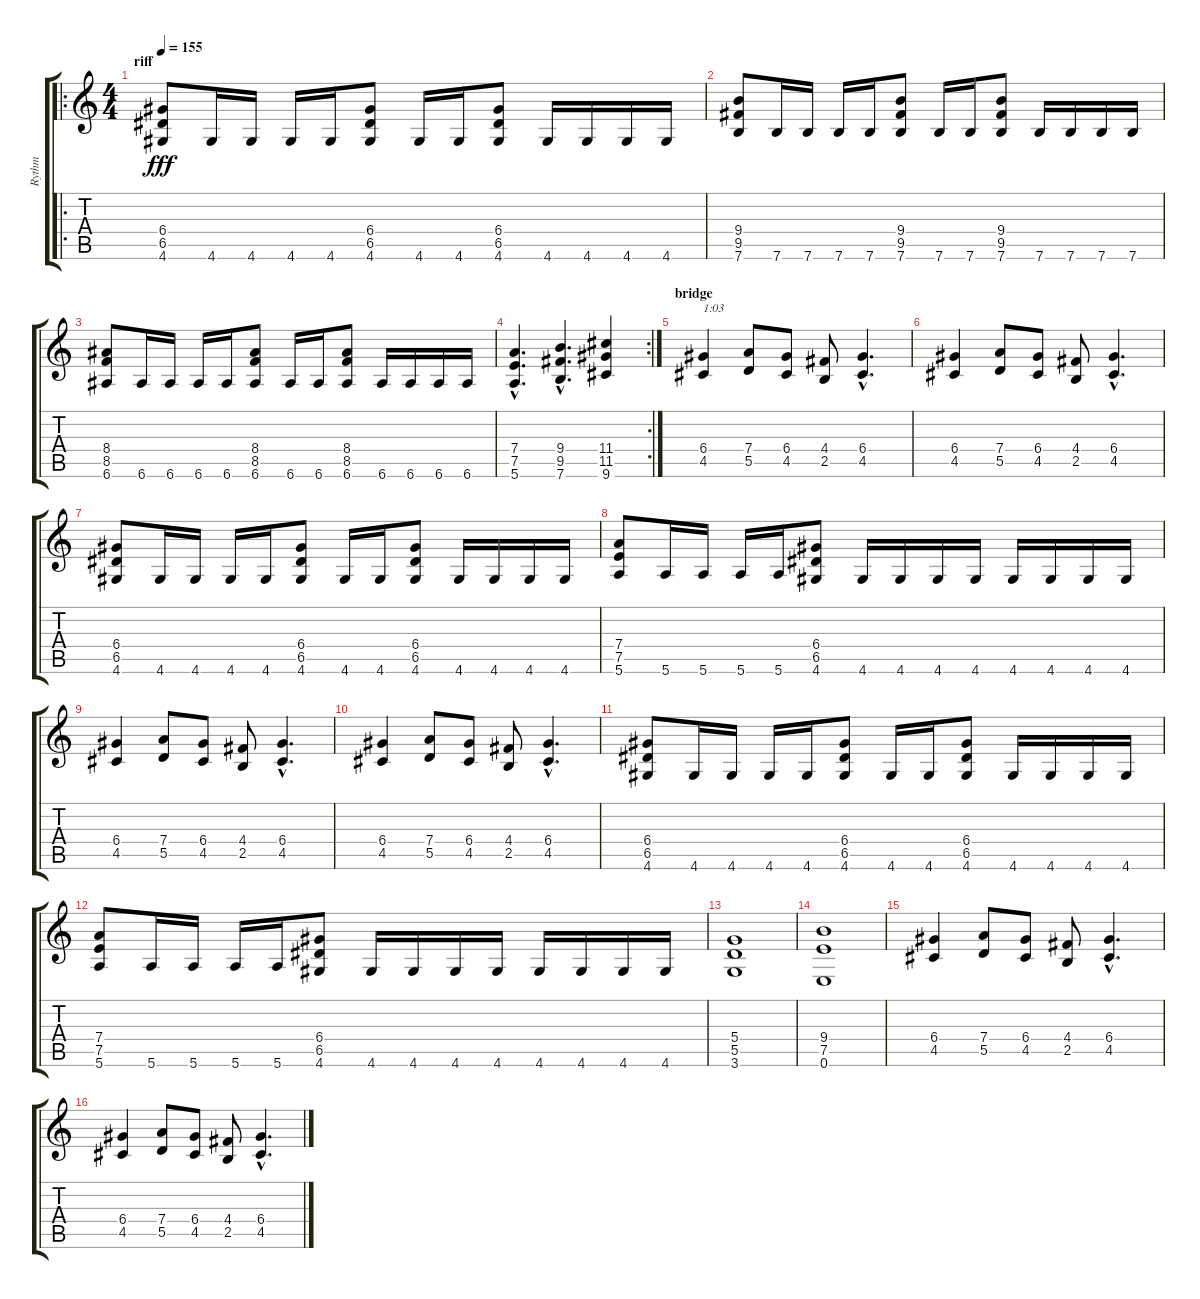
\track ("Rythm" "Rythm") {instrument distortionguitar}
\staff {score tabs}
\tuning (E4 B3 G3 D3 A2 E2) {hide}
\ro
\ts (4 4)
\section ("" "riff")
\tempo 155
\clef g2
\ks c
(6.4 6.5 4.6).8{dy fff} 4.6.16 4.6.16 4.6.16 4.6.16 (6.4 6.5 4.6).8 4.6.16 4.6.16 (6.4 6.5 4.6).8 4.6.16 4.6.16 4.6.16 4.6.16 |
(9.4 9.5 7.6).8 7.6.16 7.6.16 7.6.16 7.6.16 (9.4 9.5 7.6).8 7.6.16 7.6.16 (9.4 9.5 7.6).8 7.6.16 7.6.16 7.6.16 7.6.16 |
(8.4 8.5 6.6).8 6.6.16 6.6.16 6.6.16 6.6.16 (8.4 8.5 6.6).8 6.6.16 6.6.16 (8.4 8.5 6.6).8 6.6.16 6.6.16 6.6.16 6.6.16 |
\rc 2
(7.4{hac} 7.5{hac} 5.6{hac}).4{d} (9.4{hac} 9.5{hac} 7.6{hac}).4{d} (11.4 11.5 9.6).4 |
\section ("" "bridge")
(6.4 4.5).4{txt "1:03"} (7.4 5.5).8 (6.4 4.5).8 (4.4 2.5).8 (6.4{hac} 4.5{hac}).4{d} |
(6.4 4.5).4 (7.4 5.5).8 (6.4 4.5).8 (4.4 2.5).8 (6.4{hac} 4.5{hac}).4{d} |
(6.4 6.5 4.6).8 4.6.16 4.6.16 4.6.16 4.6.16 (6.4 6.5 4.6).8 4.6.16 4.6.16 (6.4 6.5 4.6).8 4.6.16 4.6.16 4.6.16 4.6.16 |
(7.4 7.5 5.6).8 5.6.16 5.6.16 5.6.16 5.6.16 (6.4 6.5 4.6).8 4.6.16 4.6.16 4.6.16 4.6.16 4.6.16 4.6.16 4.6.16 4.6.16 |
(6.4 4.5).4 (7.4 5.5).8 (6.4 4.5).8 (4.4 2.5).8 (6.4{hac} 4.5{hac}).4{d} |
(6.4 4.5).4 (7.4 5.5).8 (6.4 4.5).8 (4.4 2.5).8 (6.4{hac} 4.5{hac}).4{d} |
(6.4 6.5 4.6).8 4.6.16 4.6.16 4.6.16 4.6.16 (6.4 6.5 4.6).8 4.6.16 4.6.16 (6.4 6.5 4.6).8 4.6.16 4.6.16 4.6.16 4.6.16 |
(7.4 7.5 5.6).8 5.6.16 5.6.16 5.6.16 5.6.16 (6.4 6.5 4.6).8 4.6.16 4.6.16 4.6.16 4.6.16 4.6.16 4.6.16 4.6.16 4.6.16 |
(5.4 5.5 3.6).1 |
(9.4 7.5 0.6).1 |
(6.4 4.5).4 (7.4 5.5).8 (6.4 4.5).8 (4.4 2.5).8 (6.4{hac} 4.5{hac}).4{d} |
(6.4 4.5).4 (7.4 5.5).8 (6.4 4.5).8 (4.4 2.5).8 (6.4{hac} 4.5{hac}).4{d}
